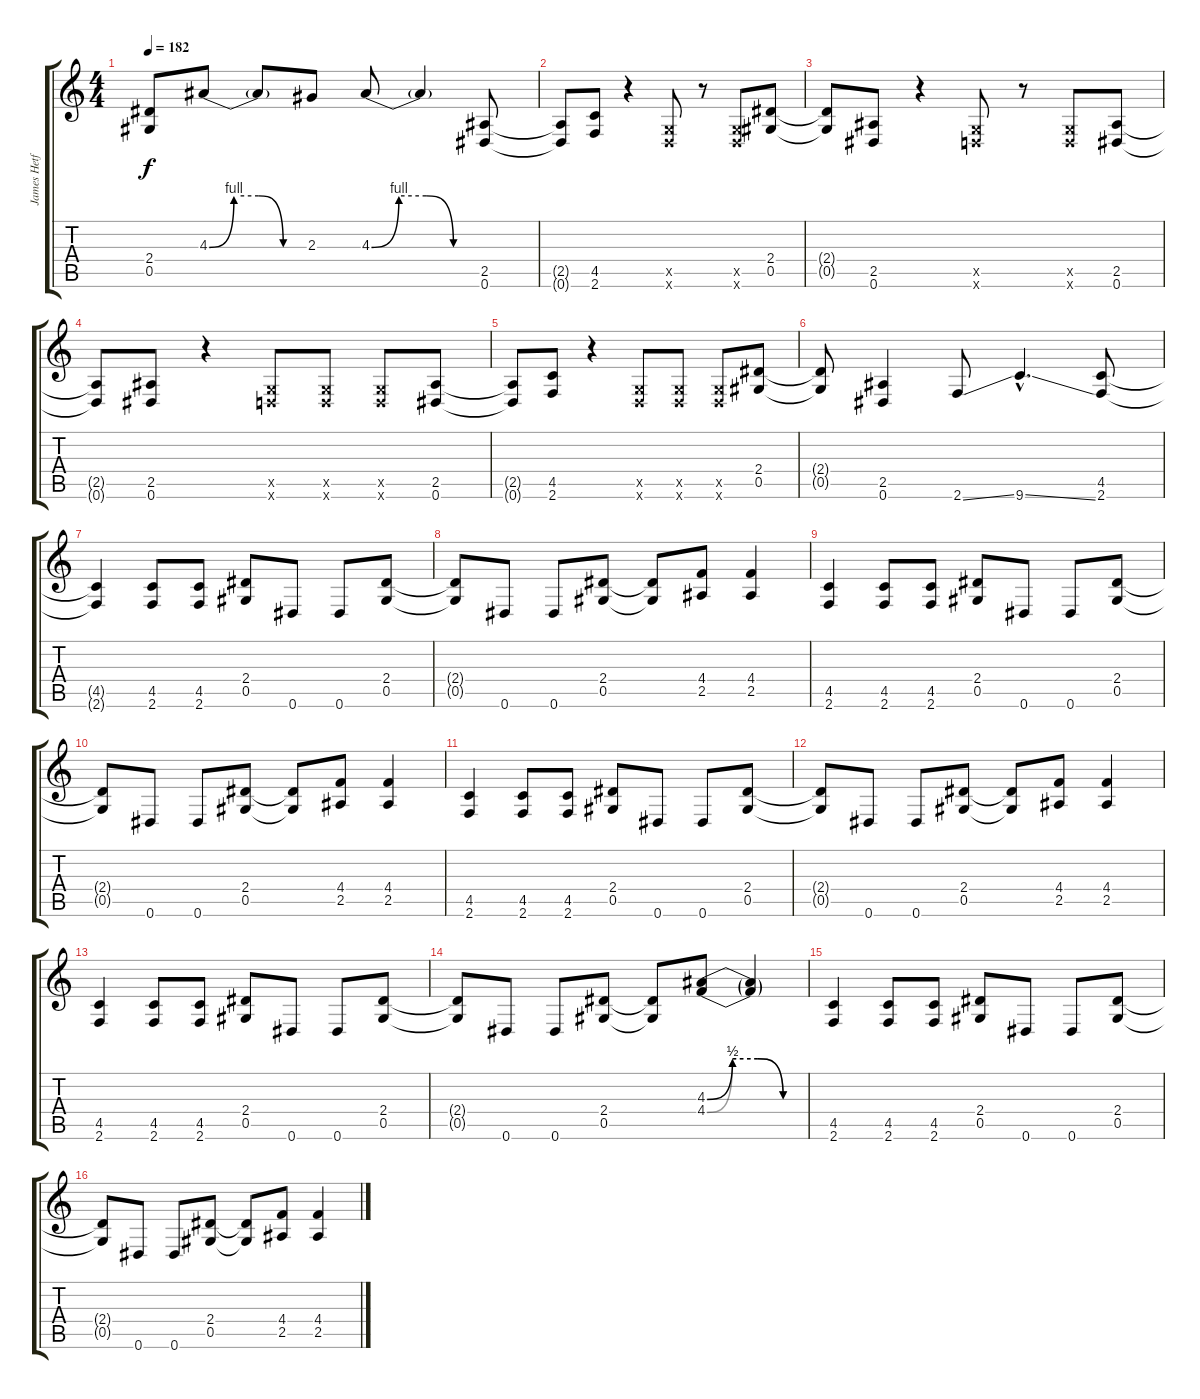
\track ("James Hetfield (Ov. Gtr)" "James Hetf") {instrument overdrivenguitar}
\staff {score tabs}
\tuning (Eb4 Bb3 Gb3 Db3 Ab2 Eb2) {hide}
\ts (4 4)
\tempo 182
\clef g2
\ks c
(2.4{t} 0.5{t}).8{dy f} 4.3{be (custom 0 0 15 4 30 4 45 0 60 0)}.8 4.3{t}.8 2.3.8 4.3{be (custom 0 0 15 4 30 4 45 0 60 0)}.8 4.3{t}.4 (2.5 0.6).8 |
(2.5{t} 0.6{t}).8 (4.5 2.6).8 r.4 (-1.5{x} -1.6{x}).8 r.8 (-1.5{x} -1.6{x}).8 (2.4 0.5).8 |
(2.4{t} 0.5{t}).8 (2.5 0.6).8 r.4 (-1.5{x} -1.6{x}).8 r.8 (-1.5{x} -1.6{x}).8 (2.5 0.6).8 |
(2.5{t} 0.6{t}).8 (2.5 0.6).8 r.4 (-1.5{x} -1.6{x}).8 (-1.5{x} -1.6{x}).8 (-1.5{x} -1.6{x}).8 (2.5 0.6).8 |
(2.5{t} 0.6{t}).8 (4.5 2.6).8 r.4 (-1.5{x} -1.6{x}).8 (-1.5{x} -1.6{x}).8 (-1.5{x} -1.6{x}).8 (2.4 0.5).8 |
(2.4{t} 0.5{t}).8 (2.5 0.6).4 2.6{ss}.8 9.6{ss hac}.4{d} (4.5 2.6).8 |
(4.5{t} 2.6{t}).4 (4.5 2.6).8 (4.5 2.6).8 (2.4 0.5).8 0.6.8 0.6.8 (2.4 0.5).8 |
(2.4{t} 0.5{t}).8 0.6.8 0.6.8 (2.4 0.5).8 (2.4{t} 0.5{t}).8 (4.4 2.5).8 (4.4 2.5).4 |
(4.5 2.6).4 (4.5 2.6).8 (4.5 2.6).8 (2.4 0.5).8 0.6.8 0.6.8 (2.4 0.5).8 |
(2.4{t} 0.5{t}).8 0.6.8 0.6.8 (2.4 0.5).8 (2.4{t} 0.5{t}).8 (4.4 2.5).8 (4.4 2.5).4 |
(4.5 2.6).4 (4.5 2.6).8 (4.5 2.6).8 (2.4 0.5).8 0.6.8 0.6.8 (2.4 0.5).8 |
(2.4{t} 0.5{t}).8 0.6.8 0.6.8 (2.4 0.5).8 (2.4{t} 0.5{t}).8 (4.4 2.5).8 (4.4 2.5).4 |
(4.5 2.6).4 (4.5 2.6).8 (4.5 2.6).8 (2.4 0.5).8 0.6.8 0.6.8 (2.4 0.5).8 |
(2.4{t} 0.5{t}).8 0.6.8 0.6.8 (2.4 0.5).8 (2.4{t} 0.5{t}).8 (4.3{be (custom 0 0 15 2 30 2 45 0 60 0)} 4.4{be (custom 0 0 15 2 30 2 45 0 60 0)}).8 (4.3{t} 4.4{t}).4 |
(4.5 2.6).4 (4.5 2.6).8 (4.5 2.6).8 (2.4 0.5).8 0.6.8 0.6.8 (2.4 0.5).8 |
(2.4{t} 0.5{t}).8 0.6.8 0.6.8 (2.4 0.5).8 (2.4{t} 0.5{t}).8 (4.4 2.5).8 (4.4 2.5).4
